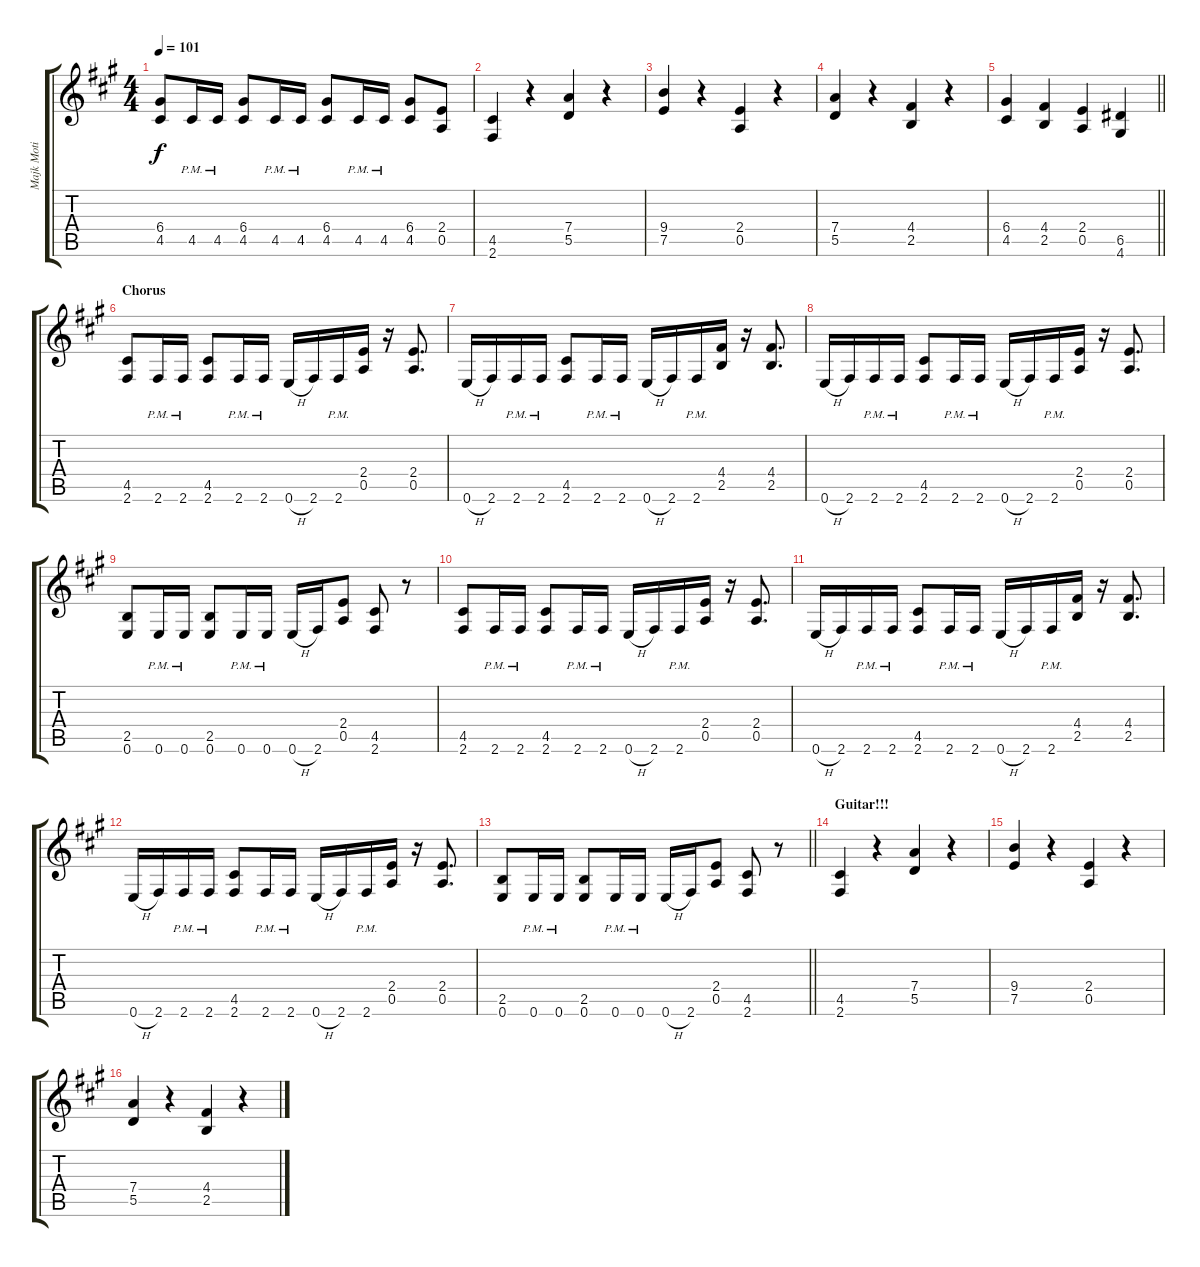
\track ("Majk Moti" "Majk Moti") {instrument distortionguitar}
\staff {score tabs}
\tuning (E4 B3 G3 D3 A2 E2) {hide}
\ts (4 4)
\tempo 101
\clef g2
\ks f#minor
(6.4 4.5).8{dy f} 4.5{pm}.16 4.5{pm}.16 (6.4 4.5).8 4.5{pm}.16 4.5{pm}.16 (6.4 4.5).8 4.5{pm}.16 4.5{pm}.16 (6.4 4.5).8 (2.4 0.5).8 |
(4.5 2.6).4 r.4 (7.4 5.5).4 r.4 |
(9.4 7.5).4 r.4 (2.4 0.5).4 r.4 |
(7.4 5.5).4 r.4 (4.4 2.5).4 r.4 |
\barLineRight lightlight
(6.4 4.5).4 (4.4 2.5).4 (2.4 0.5).4 (6.5 4.6).4 |
\section ("" "Chorus")
(4.5 2.6).8 2.6{pm}.16 2.6{pm}.16 (4.5 2.6).8 2.6{pm}.16 2.6{pm}.16 0.6{h}.16 2.6.16 2.6{pm}.16 (2.4 0.5).16 r.16 (2.4 0.5).8{d} |
0.6{h}.16 2.6.16 2.6{pm}.16 2.6{pm}.16 (4.5 2.6).8 2.6{pm}.16 2.6{pm}.16 0.6{h}.16 2.6.16 2.6{pm}.16 (4.4 2.5).16 r.16 (4.4 2.5).8{d} |
0.6{h}.16 2.6.16 2.6{pm}.16 2.6{pm}.16 (4.5 2.6).8 2.6{pm}.16 2.6{pm}.16 0.6{h}.16 2.6.16 2.6{pm}.16 (2.4 0.5).16 r.16 (2.4 0.5).8{d} |
(2.5 0.6).8 0.6{pm}.16 0.6{pm}.16 (2.5 0.6).8 0.6{pm}.16 0.6{pm}.16 0.6{h}.16 2.6.16 (2.4 0.5).8 (4.5 2.6).8 r.8 |
(4.5 2.6).8 2.6{pm}.16 2.6{pm}.16 (4.5 2.6).8 2.6{pm}.16 2.6{pm}.16 0.6{h}.16 2.6.16 2.6{pm}.16 (2.4 0.5).16 r.16 (2.4 0.5).8{d} |
0.6{h}.16 2.6.16 2.6{pm}.16 2.6{pm}.16 (4.5 2.6).8 2.6{pm}.16 2.6{pm}.16 0.6{h}.16 2.6.16 2.6{pm}.16 (4.4 2.5).16 r.16 (4.4 2.5).8{d} |
0.6{h}.16 2.6.16 2.6{pm}.16 2.6{pm}.16 (4.5 2.6).8 2.6{pm}.16 2.6{pm}.16 0.6{h}.16 2.6.16 2.6{pm}.16 (2.4 0.5).16 r.16 (2.4 0.5).8{d} |
\barLineRight lightlight
(2.5 0.6).8 0.6{pm}.16 0.6{pm}.16 (2.5 0.6).8 0.6{pm}.16 0.6{pm}.16 0.6{h}.16 2.6.16 (2.4 0.5).8 (4.5 2.6).8 r.8 |
\section ("" "Guitar!!!")
(4.5 2.6).4 r.4 (7.4 5.5).4 r.4 |
(9.4 7.5).4 r.4 (2.4 0.5).4 r.4 |
(7.4 5.5).4 r.4 (4.4 2.5).4 r.4
